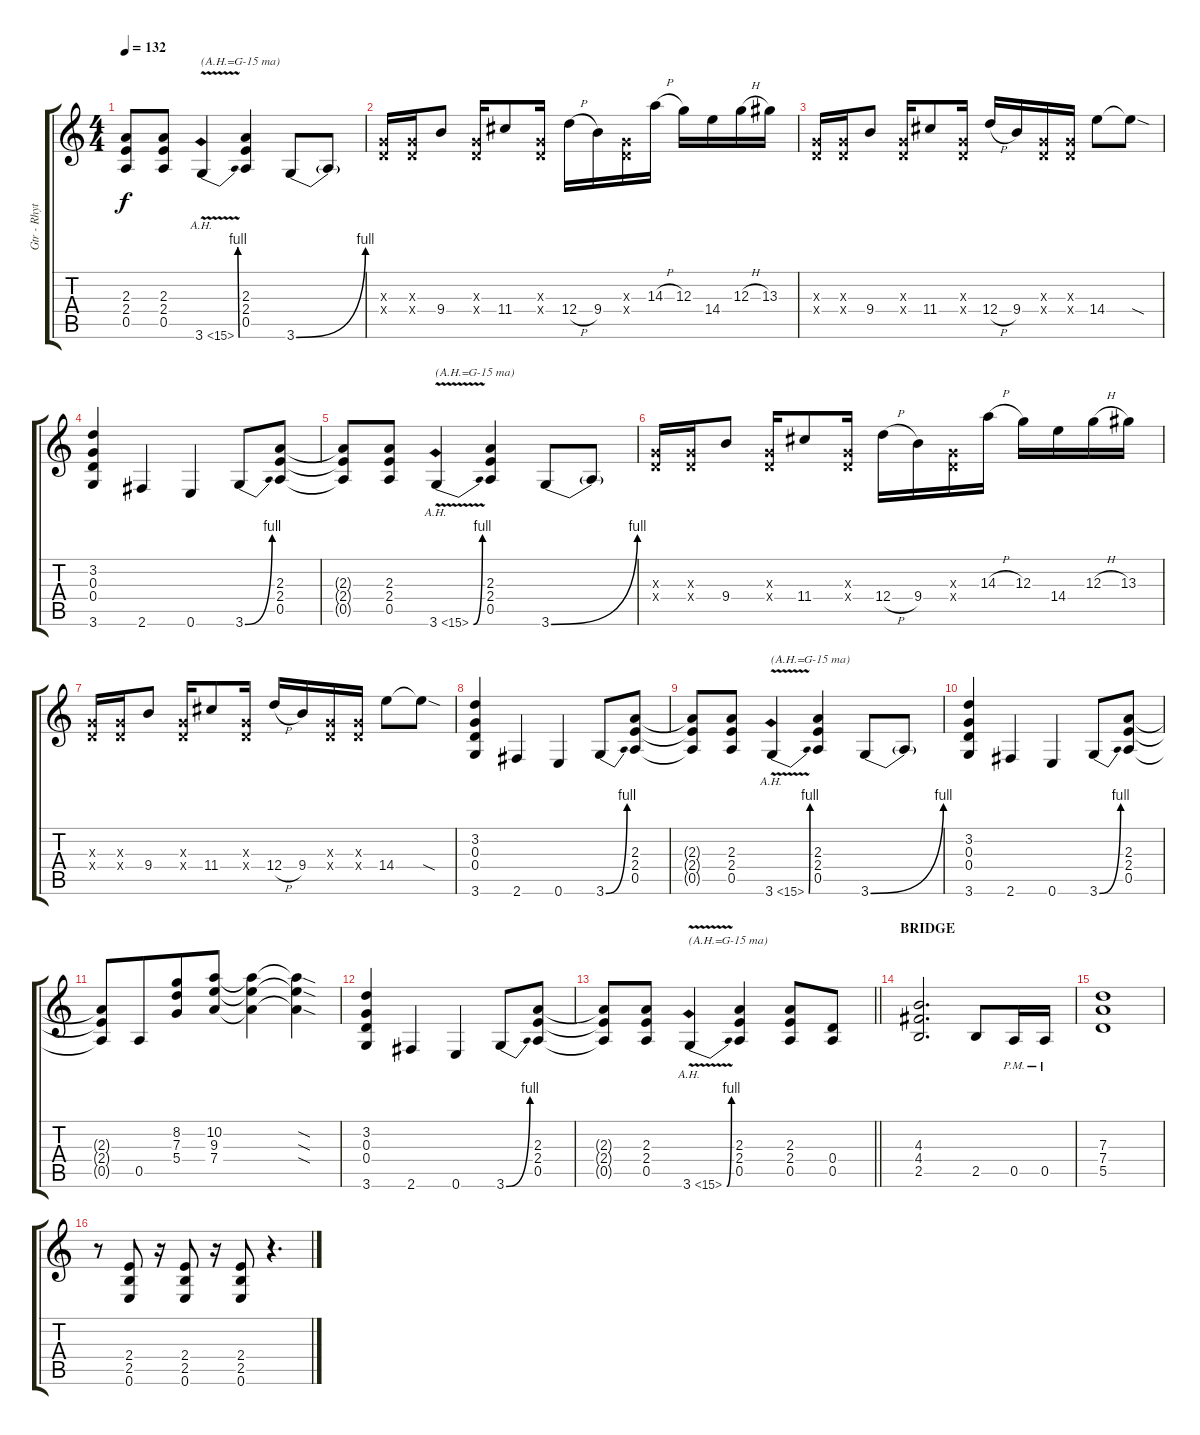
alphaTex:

\track ("Gtr - Rhythm 2" "Gtr - Rhyt") {instrument overdrivenguitar}
\staff {score tabs}
\tuning (E4 B3 G3 D3 A2 E2) {hide}
\ts (4 4)
\tempo 132
\clef g2
\ks c
(2.3{t} 2.4{t} 0.5{t}).8{dy f} (2.3 2.4 0.5).8 3.6{be (bend 0 0 60 4) ah 12 v}.4{txt "(A.H.=G-15 ma)"} (2.3 2.4 0.5).4 3.6{be (bend 0 0 60 4)}.8 3.6{t}.8 |
(0.3{x} 0.4{x}).16 (0.3{x} 0.4{x}).16 9.4.8 (0.3{x} 0.4{x}).16 11.4.8 (0.3{x} 0.4{x}).16 12.4{h}.16 9.4.16 (0.3{x} 0.4{x}).16 14.3{h}.16 12.3.16 14.4.16 12.3{h}.16 13.3.16 |
(0.3{x} 0.4{x}).16 (0.3{x} 0.4{x}).16 9.4.8 (0.3{x} 0.4{x}).16 11.4.8 (0.3{x} 0.4{x}).16 12.4{h}.16 9.4.16 (0.3{x} 0.4{x}).16 (0.3{x} 0.4{x}).16 14.4.8 14.4{sod t}.8 |
(3.2 0.3 0.4 3.6).4 2.6.4 0.6.4 3.6{be (bend 0 0 60 4)}.8 (2.3 2.4 0.5).8 |
(2.3{t} 2.4{t} 0.5{t}).8 (2.3 2.4 0.5).8 3.6{be (bend 0 0 60 4) ah 12 v}.4{txt "(A.H.=G-15 ma)"} (2.3 2.4 0.5).4 3.6{be (bend 0 0 60 4)}.8 3.6{t}.8 |
(0.3{x} 0.4{x}).16 (0.3{x} 0.4{x}).16 9.4.8 (0.3{x} 0.4{x}).16 11.4.8 (0.3{x} 0.4{x}).16 12.4{h}.16 9.4.16 (0.3{x} 0.4{x}).16 14.3{h}.16 12.3.16 14.4.16 12.3{h}.16 13.3.16 |
(0.3{x} 0.4{x}).16 (0.3{x} 0.4{x}).16 9.4.8 (0.3{x} 0.4{x}).16 11.4.8 (0.3{x} 0.4{x}).16 12.4{h}.16 9.4.16 (0.3{x} 0.4{x}).16 (0.3{x} 0.4{x}).16 14.4.8 14.4{sod t}.8 |
(3.2 0.3 0.4 3.6).4 2.6.4 0.6.4 3.6{be (bend 0 0 60 4)}.8 (2.3 2.4 0.5).8 |
(2.3{t} 2.4{t} 0.5{t}).8 (2.3 2.4 0.5).8 3.6{be (bend 0 0 60 4) ah 12 v}.4{txt "(A.H.=G-15 ma)"} (2.3 2.4 0.5).4 3.6{be (bend 0 0 60 4)}.8 3.6{t}.8 |
(3.2 0.3 0.4 3.6).4 2.6.4 0.6.4 3.6{be (bend 0 0 60 4)}.8 (2.3 2.4 0.5).8 |
(2.3{t} 2.4{t} 0.5{t}).8 0.5.8{beam merge} (8.2 7.3 5.4).8 (10.2 9.3 7.4).8 (10.2{t} 9.3{t} 7.4{t}).4 (10.2{sod t} 9.3{sod t} 7.4{sod t}).4 |
(3.2 0.3 0.4 3.6).4 2.6.4 0.6.4 3.6{be (bend 0 0 60 4)}.8 (2.3 2.4 0.5).8 |
\barLineRight lightlight
(2.3{t} 2.4{t} 0.5{t}).8 (2.3 2.4 0.5).8 3.6{be (bend 0 0 60 4) ah 12 v}.4{txt "(A.H.=G-15 ma)"} (2.3 2.4 0.5).4 (2.3 2.4 0.5).8 (0.4 0.5).8 |
\section ("" "BRIDGE")
(4.3 4.4 2.5).2{d} 2.5.8 0.5{pm}.16 0.5{pm}.16 |
(7.3 7.4 5.5).1 |
r.8 (2.4 2.5 0.6).8 r.16 (2.4 2.5 0.6).8 r.16 (2.4 2.5 0.6).8 r.4{d}
